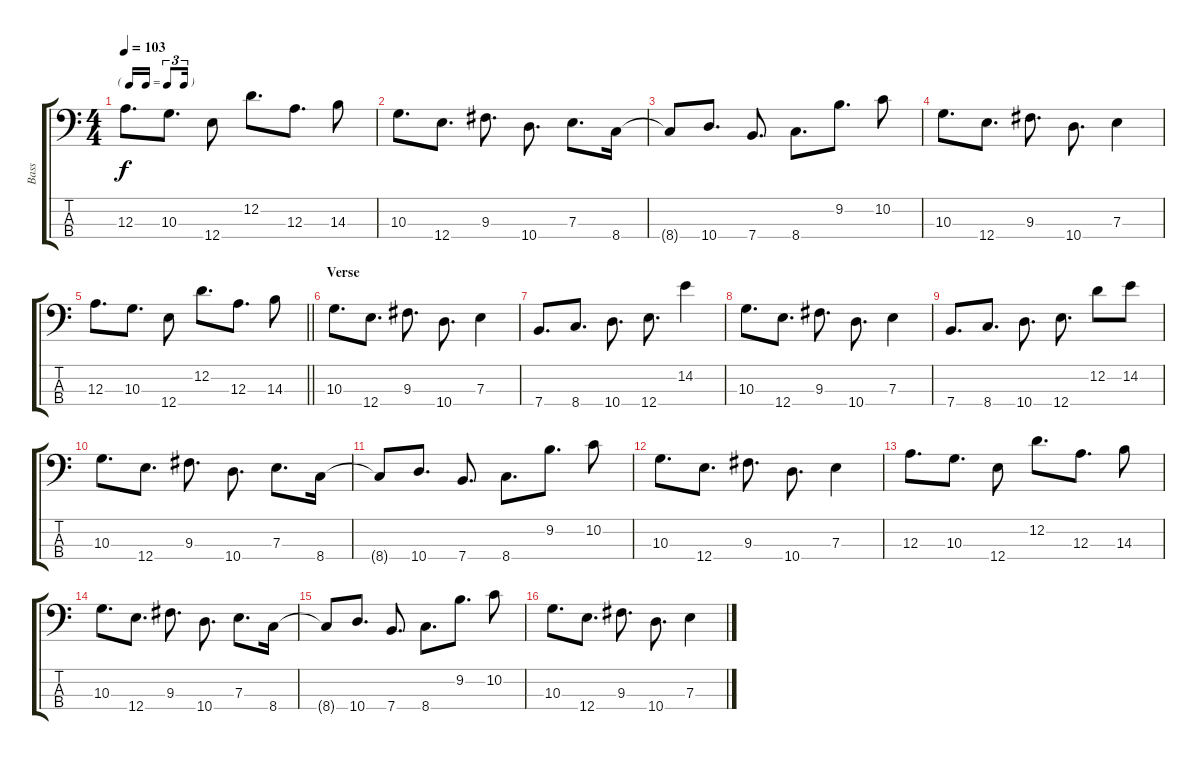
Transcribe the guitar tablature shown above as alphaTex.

\track ("Bass" "Bass") {instrument electricbassfinger}
\staff {score tabs}
\tuning (G2 D2 A1 E1) {hide}
\ts (4 4)
\tf triplet16th
\tempo 103
\clef f4
\ks c
12.3.8{d dy f} 10.3.8{d} 12.4.8 12.2.8{d} 12.3.8{d} 14.3.8 |
10.3.8{d} 12.4.8{d} 9.3.8{d} 10.4.8{d} 7.3.8{d} 8.4.16 |
8.4{t}.8 10.4.8{d} 7.4.8{d} 8.4.8{d} 9.2.8{d} 10.2.8 |
10.3.8{d} 12.4.8{d} 9.3.8{d} 10.4.8{d} 7.3.4 |
\barLineRight lightlight
12.3.8{d} 10.3.8{d} 12.4.8 12.2.8{d} 12.3.8{d} 14.3.8 |
\section ("" "Verse")
10.3.8{d} 12.4.8{d} 9.3.8{d} 10.4.8{d} 7.3.4 |
7.4.8{d} 8.4.8{d} 10.4.8{d} 12.4.8{d} 14.2.4 |
10.3.8{d} 12.4.8{d} 9.3.8{d} 10.4.8{d} 7.3.4 |
7.4.8{d} 8.4.8{d} 10.4.8{d} 12.4.8{d} 12.2.8 14.2.8 |
10.3.8{d} 12.4.8{d} 9.3.8{d} 10.4.8{d} 7.3.8{d} 8.4.16 |
8.4{t}.8 10.4.8{d} 7.4.8{d} 8.4.8{d} 9.2.8{d} 10.2.8 |
10.3.8{d} 12.4.8{d} 9.3.8{d} 10.4.8{d} 7.3.4 |
12.3.8{d} 10.3.8{d} 12.4.8 12.2.8{d} 12.3.8{d} 14.3.8 |
10.3.8{d} 12.4.8{d} 9.3.8{d} 10.4.8{d} 7.3.8{d} 8.4.16 |
8.4{t}.8 10.4.8{d} 7.4.8{d} 8.4.8{d} 9.2.8{d} 10.2.8 |
10.3.8{d} 12.4.8{d} 9.3.8{d} 10.4.8{d} 7.3.4
